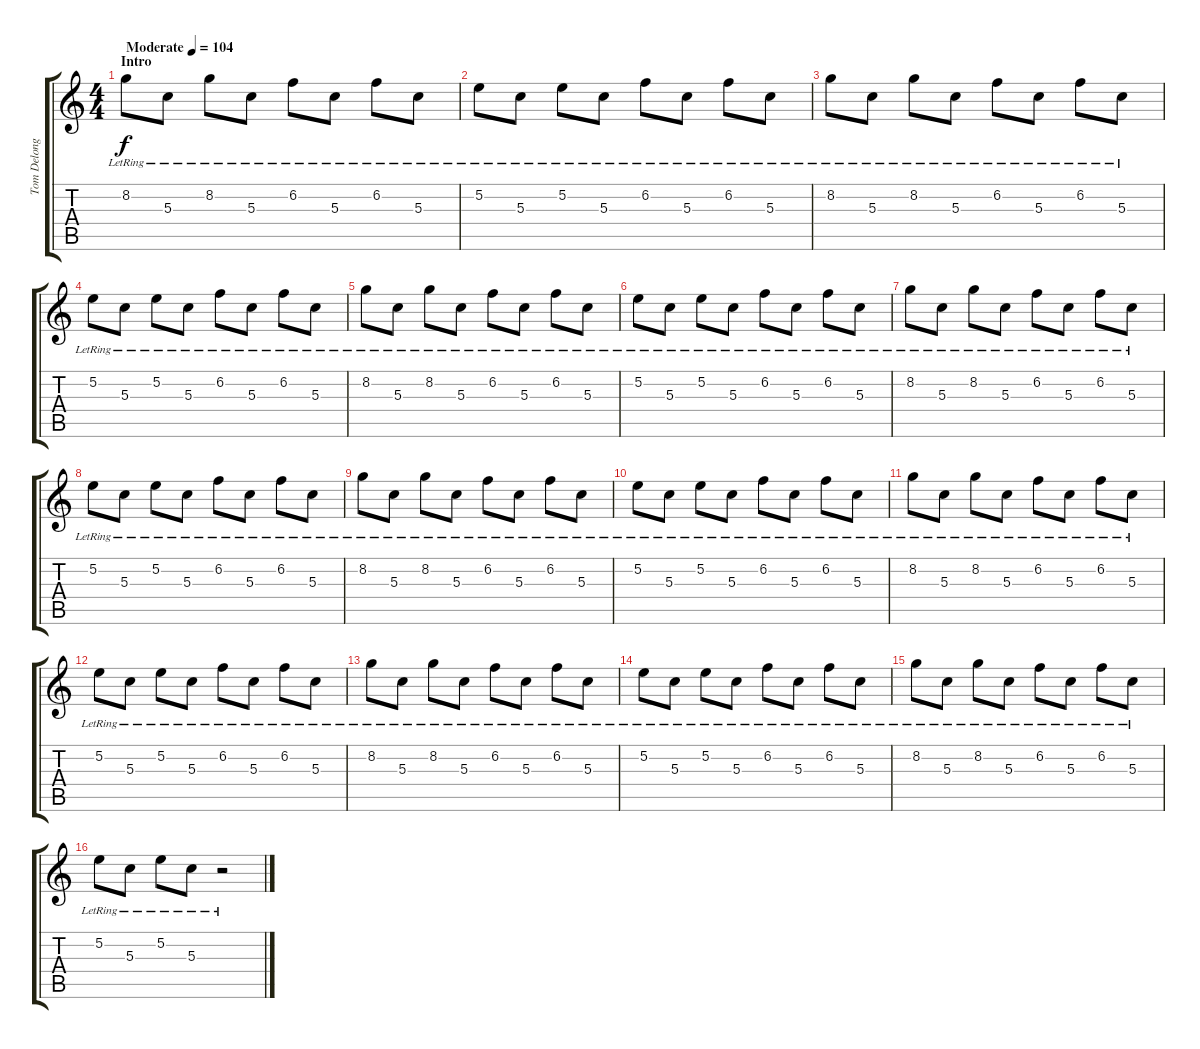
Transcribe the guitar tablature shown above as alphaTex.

\track ("Tom Delonge - Guitar" "Tom Delong") {instrument electricguitarclean}
\staff {score tabs}
\tuning (E4 B3 G3 D3 A2 E2) {hide}
\ts (4 4)
\section ("" "Intro")
\tempo (104 "Moderate")
\clef g2
\ks c
8.2{lr}.8{dy f instrument electricguitarclean} 5.3{lr}.8 8.2{lr}.8 5.3{lr}.8 6.2{lr}.8 5.3{lr}.8 6.2{lr}.8 5.3{lr}.8 |
5.2{lr}.8 5.3{lr}.8 5.2{lr}.8 5.3{lr}.8 6.2{lr}.8 5.3{lr}.8 6.2{lr}.8 5.3{lr}.8 |
8.2{lr}.8 5.3{lr}.8 8.2{lr}.8 5.3{lr}.8 6.2{lr}.8 5.3{lr}.8 6.2{lr}.8 5.3{lr}.8 |
5.2{lr}.8 5.3{lr}.8 5.2{lr}.8 5.3{lr}.8 6.2{lr}.8 5.3{lr}.8 6.2{lr}.8 5.3{lr}.8 |
8.2{lr}.8 5.3{lr}.8 8.2{lr}.8 5.3{lr}.8 6.2{lr}.8 5.3{lr}.8 6.2{lr}.8 5.3{lr}.8 |
5.2{lr}.8 5.3{lr}.8 5.2{lr}.8 5.3{lr}.8 6.2{lr}.8 5.3{lr}.8 6.2{lr}.8 5.3{lr}.8 |
8.2{lr}.8 5.3{lr}.8 8.2{lr}.8 5.3{lr}.8 6.2{lr}.8 5.3{lr}.8 6.2{lr}.8 5.3{lr}.8 |
5.2{lr}.8 5.3{lr}.8 5.2{lr}.8 5.3{lr}.8 6.2{lr}.8 5.3{lr}.8 6.2{lr}.8 5.3{lr}.8 |
8.2{lr}.8 5.3{lr}.8 8.2{lr}.8 5.3{lr}.8 6.2{lr}.8 5.3{lr}.8 6.2{lr}.8 5.3{lr}.8 |
5.2{lr}.8 5.3{lr}.8 5.2{lr}.8 5.3{lr}.8 6.2{lr}.8 5.3{lr}.8 6.2{lr}.8 5.3{lr}.8 |
8.2{lr}.8 5.3{lr}.8 8.2{lr}.8 5.3{lr}.8 6.2{lr}.8 5.3{lr}.8 6.2{lr}.8 5.3{lr}.8 |
5.2{lr}.8 5.3{lr}.8 5.2{lr}.8 5.3{lr}.8 6.2{lr}.8 5.3{lr}.8 6.2{lr}.8 5.3{lr}.8 |
8.2{lr}.8 5.3{lr}.8 8.2{lr}.8 5.3{lr}.8 6.2{lr}.8 5.3{lr}.8 6.2{lr}.8 5.3{lr}.8 |
5.2{lr}.8 5.3{lr}.8 5.2{lr}.8 5.3{lr}.8 6.2{lr}.8 5.3{lr}.8 6.2{lr}.8 5.3{lr}.8 |
8.2{lr}.8 5.3{lr}.8 8.2{lr}.8 5.3{lr}.8 6.2{lr}.8 5.3{lr}.8 6.2{lr}.8 5.3{lr}.8 |
5.2{lr}.8 5.3{lr}.8 5.2{lr}.8 5.3{lr}.8 r.2
